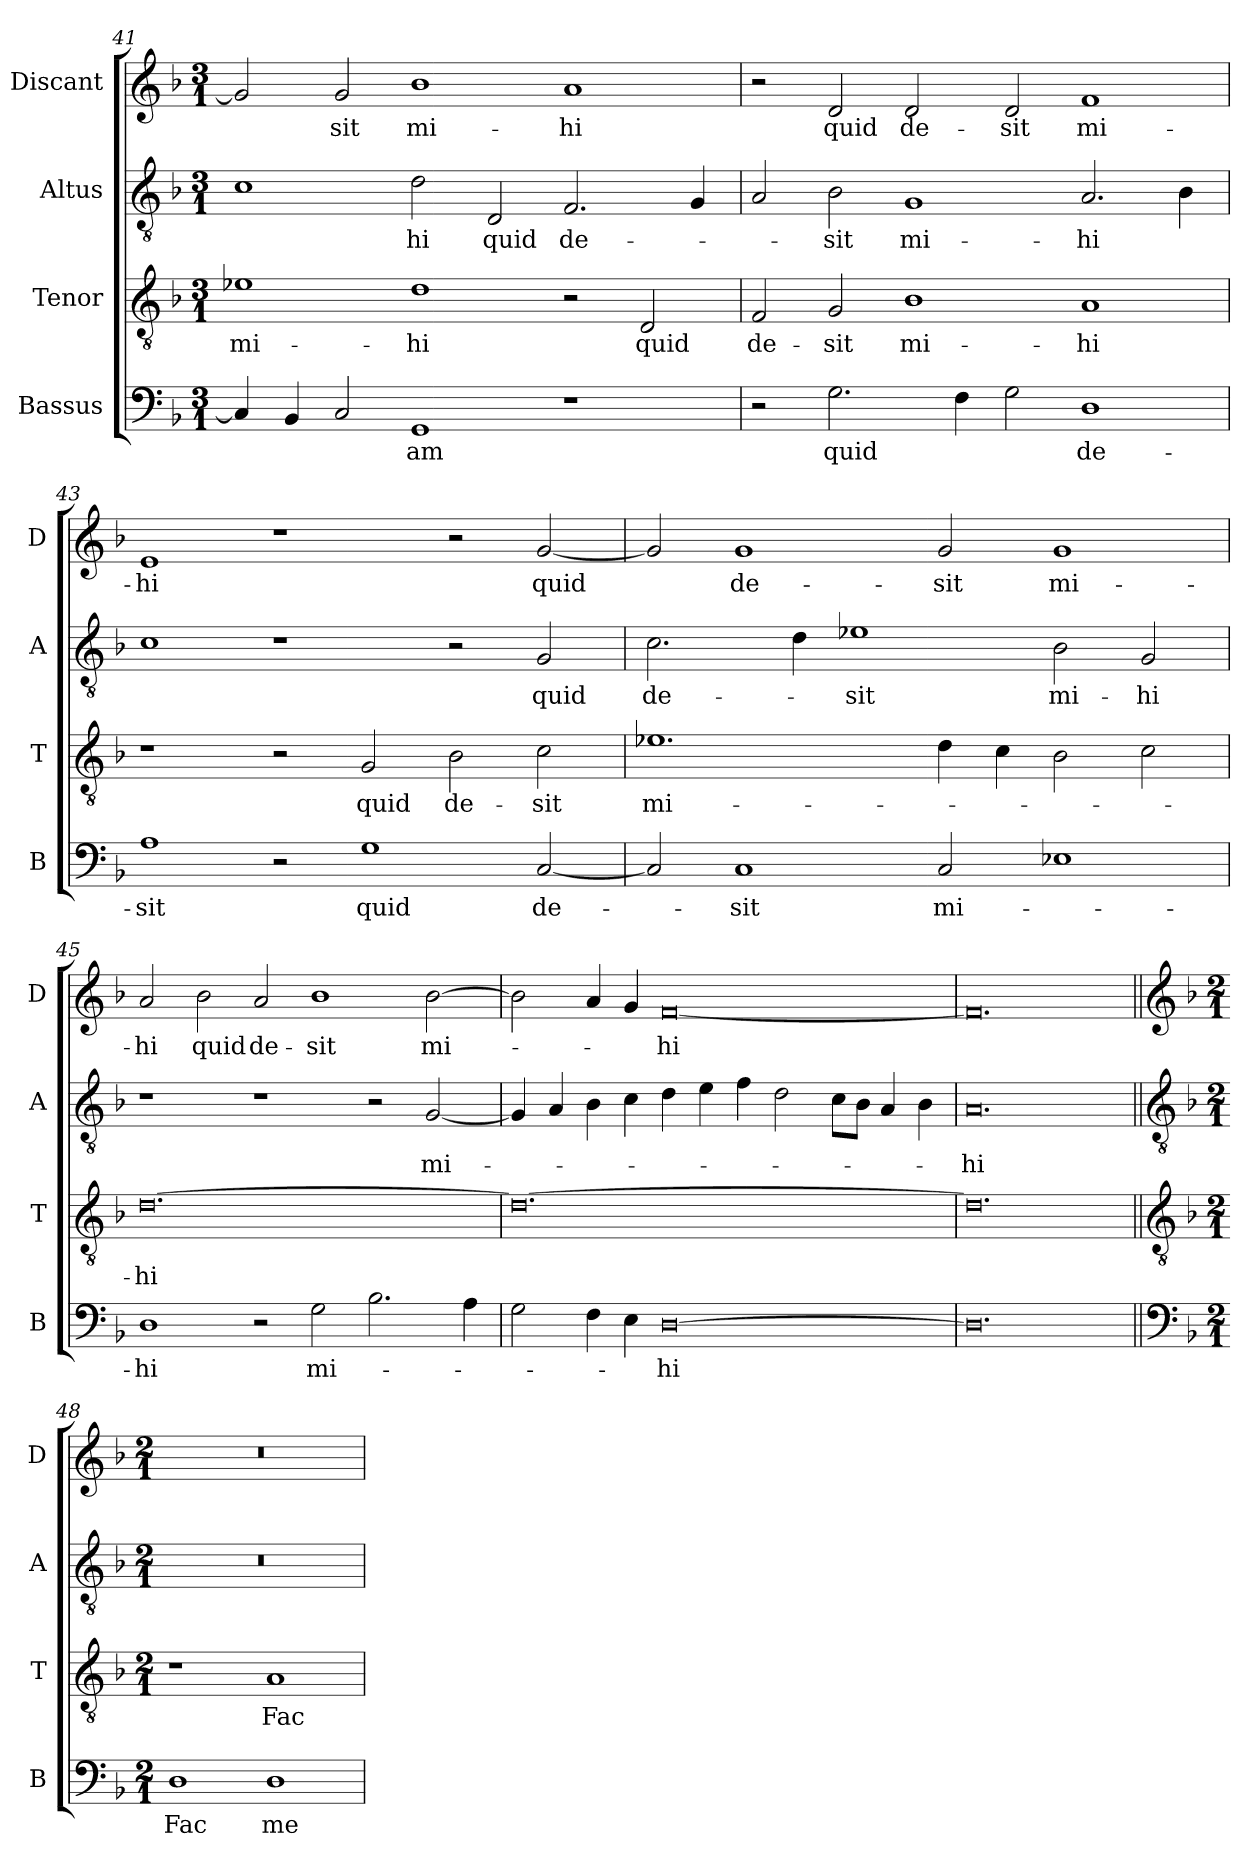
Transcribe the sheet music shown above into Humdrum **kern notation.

**kern	**text	**kern	**text	**kern	**text	**kern	**text
*part4	*part4	*part3	*part3	*part2	*part2	*part1	*part1
*staff4	*staff4	*staff3	*staff3	*staff2	*staff2	*staff1	*staff1
*I"Bassus	*	*I"Tenor	*	*I"Altus	*	*I"Discant	*
*I'B	*	*I'T	*	*I'A	*	*I'D	*
*clefF4	*	*clefGv2	*	*clefGv2	*	*clefG2	*
*k[b-]	*	*k[b-]	*	*k[b-]	*	*k[b-]	*
*M3/1	*	*M3/1	*	*M3/1	*	*M3/1	*
=41	=41	=41	=41	=41	=41	=41	=41
4C/]	.	1e-X	mi-	1c	.	2g/]	.
4BB-/	.	.	.	.	.	.	.
2C/	.	.	.	.	.	2g/	-sit
1GG	-am	1d	-hi	2d\	-hi	1b-	mi-
.	.	.	.	2D/	quid	.	.
1r	.	2r	.	2.F/	de-	1a	-hi
.	.	2D/	quid	.	.	.	.
.	.	.	.	4G/	.	.	.
=42	=42	=42	=42	=42	=42	=42	=42
2r	.	2F/	de-	2A/	.	2r	.
2.G\	quid	2G/	-sit	2B-\	-sit	2d/	quid
.	.	1B-	mi-	1G	mi-	2d/	de-
4F\	.	.	.	.	.	.	.
2G\	.	.	.	.	.	2d/	-sit
1D	de-	1A	-hi	2.A/	-hi	1f	mi-
.	.	.	.	4B-\	.	.	.
=43	=43	=43	=43	=43	=43	=43	=43
1A	-sit	1r	.	1c	.	1e	-hi
2r	.	2r	.	1r	.	1r	.
1G	quid	2G/	quid	.	.	.	.
.	.	2B-\	de-	2r	.	2r	.
[2C/	de-	2c\	-sit	2G/	quid	[2g/	quid
=44	=44	=44	=44	=44	=44	=44	=44
2C/]	.	1.e-X	mi-	2.c\	de-	2g/]	.
1C	-sit	.	.	.	.	1g	de-
.	.	.	.	4d\	.	.	.
.	.	.	.	1e-X	-sit	.	.
2C/	mi-	4d\	.	.	.	2g/	-sit
.	.	4c\	.	.	.	.	.
1E-X	.	2B-\	.	2B-\	mi-	1g	mi-
.	.	2c\	.	2G/	-hi	.	.
=45	=45	=45	=45	=45	=45	=45	=45
1D	-hi	[0.d	-hi	1r	.	2a/	-hi
.	.	.	.	.	.	2b-\	quid
2r	.	.	.	1r	.	2a/	de-
2G\	mi-	.	.	.	.	1b-	-sit
2.B-\	.	.	.	2r	.	.	.
.	.	.	.	[2G/	mi-	[2b-\	mi-
4A\	.	.	.	.	.	.	.
=46	=46	=46	=46	=46	=46	=46	=46
2G\	.	0.d_	.	4G/]	.	2b-\]	.
.	.	.	.	4A/	.	.	.
4F\	.	.	.	4B-\	.	4a/	.
4E\	.	.	.	4c\	.	4g/	.
[0D	-hi	.	.	4d\	.	[0f	-hi
.	.	.	.	4e\	.	.	.
.	.	.	.	4f\	.	.	.
.	.	.	.	2d\	.	.	.
.	.	.	.	8c\L	.	.	.
.	.	.	.	8B-\J	.	.	.
.	.	.	.	4A/	.	.	.
.	.	.	.	4B-\	.	.	.
=47	=47	=47	=47	=47	=47	=47	=47
0.D]	.	0.d]	.	0.A	-hi	0.f]	.
!!LO:LB:g=z
=48||	=48||	=48||	=48||	=48||	=48||	=48||	=48||
*clefF4	*	*clefGv2	*	*clefGv2	*	*clefG2	*
*k[b-]	*	*k[b-]	*	*k[b-]	*	*k[b-]	*
*M2/1	*	*M2/1	*	*M2/1	*	*M2/1	*
1D	Fac	1r	.	0r	.	0r	.
1D	me-	1A	Fac	.	.	.	.
=	=	=	=	=	=	=	=
*-	*-	*-	*-	*-	*-	*-	*-
